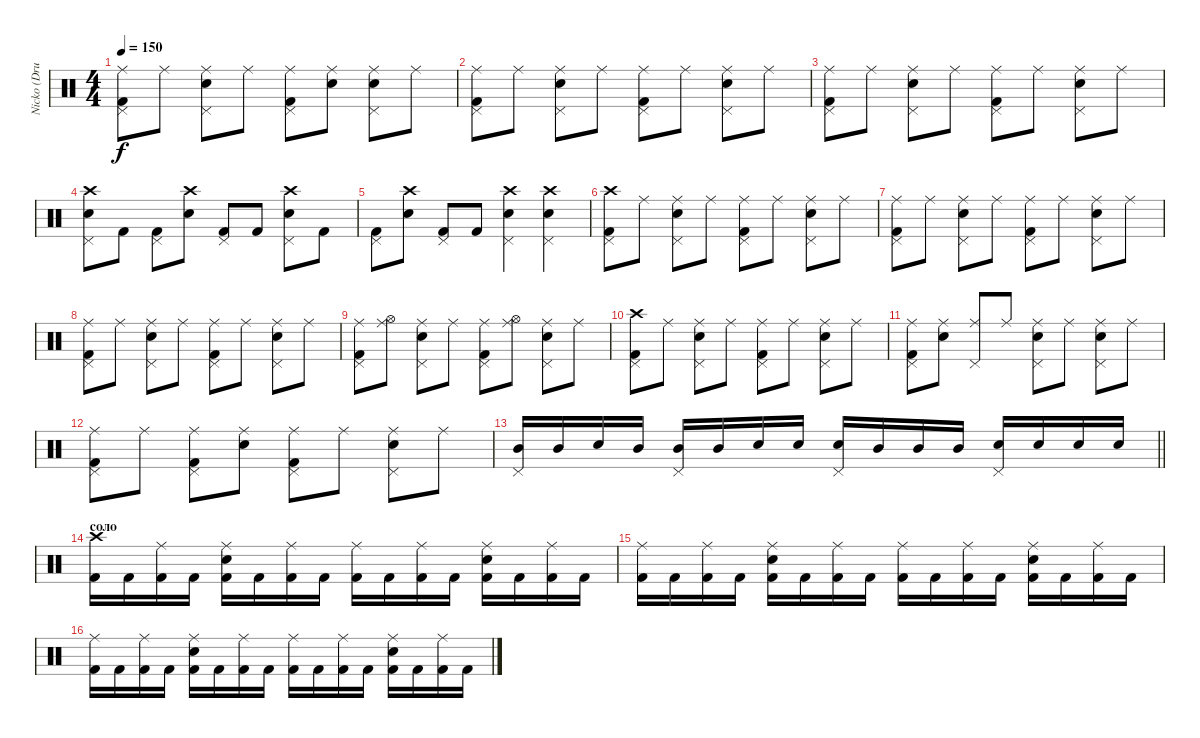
\track ("Nicko (Drums)" "Nicko (Dru") {instrument percussion}
\staff {score}
\articulation defaults
\ts (4 4)
\tempo 150
\clef neutral
\ks c
("Ride (middle)" "Pedal Hi-Hat (hit)" "Kick (hit) 2").8{dy f} "Ride (middle)".8 ("Ride (middle)" "Snare (hit) 2" "Pedal Hi-Hat (hit)").8 "Ride (middle)".8 ("Ride (middle)" "Pedal Hi-Hat (hit)" "Kick (hit) 2").8 ("Ride (middle)" "Snare (hit) 2").8 ("Ride (middle)" "Snare (hit) 2" "Pedal Hi-Hat (hit)").8 "Ride (middle)".8 |
("Ride (middle)" "Pedal Hi-Hat (hit)" "Kick (hit) 2").8 "Ride (middle)".8 ("Ride (middle)" "Snare (hit) 2" "Pedal Hi-Hat (hit)").8 "Ride (middle)".8 ("Ride (middle)" "Pedal Hi-Hat (hit)" "Kick (hit) 2").8 "Ride (middle)".8 ("Ride (middle)" "Snare (hit) 2" "Pedal Hi-Hat (hit)").8 "Ride (middle)".8 |
("Ride (middle)" "Pedal Hi-Hat (hit)" "Kick (hit) 2").8 "Ride (middle)".8 ("Ride (middle)" "Snare (hit) 2" "Pedal Hi-Hat (hit)").8 "Ride (middle)".8 ("Ride (middle)" "Pedal Hi-Hat (hit)" "Kick (hit) 2").8 "Ride (middle)".8 ("Ride (middle)" "Snare (hit) 2" "Pedal Hi-Hat (hit)").8 "Ride (middle)".8 |
("Crash high (hit)" "Snare (hit) 2" "Pedal Hi-Hat (hit)").8 "Kick (hit) 2".8 ("Pedal Hi-Hat (hit)" "Kick (hit) 2").8 ("Crash high (hit)" "Snare (hit) 2").8 ("Pedal Hi-Hat (hit)" "Kick (hit) 2").8 "Kick (hit) 2".8 ("Crash high (hit)" "Snare (hit) 2" "Pedal Hi-Hat (hit)").8 "Kick (hit) 2".8 |
("Pedal Hi-Hat (hit)" "Kick (hit) 2").8 ("Crash high (hit)" "Snare (hit) 2").8 ("Pedal Hi-Hat (hit)" "Kick (hit) 2").8 "Kick (hit) 2".8 ("Crash high (hit)" "Snare (hit) 2" "Pedal Hi-Hat (hit)").4 ("Crash high (hit)" "Snare (hit) 2" "Pedal Hi-Hat (hit)").4 |
("Crash high (hit)" "Pedal Hi-Hat (hit)" "Kick (hit) 2").8 "Ride (middle)".8 ("Ride (middle)" "Snare (hit) 2" "Pedal Hi-Hat (hit)").8 "Ride (middle)".8 ("Ride (middle)" "Pedal Hi-Hat (hit)" "Kick (hit) 2").8 "Ride (middle)".8 ("Ride (middle)" "Snare (hit) 2" "Pedal Hi-Hat (hit)").8 "Ride (middle)".8 |
("Ride (middle)" "Pedal Hi-Hat (hit)" "Kick (hit) 2").8 "Ride (middle)".8 ("Ride (middle)" "Snare (hit) 2" "Pedal Hi-Hat (hit)").8 "Ride (middle)".8 ("Ride (middle)" "Pedal Hi-Hat (hit)" "Kick (hit) 2").8 "Ride (middle)".8 ("Ride (middle)" "Snare (hit) 2" "Pedal Hi-Hat (hit)").8 "Ride (middle)".8 |
("Ride (middle)" "Pedal Hi-Hat (hit)" "Kick (hit) 2").8 "Ride (middle)".8 ("Ride (middle)" "Snare (hit) 2" "Pedal Hi-Hat (hit)").8 "Ride (middle)".8 ("Ride (middle)" "Pedal Hi-Hat (hit)" "Kick (hit) 2").8 "Ride (middle)".8 ("Ride (middle)" "Snare (hit) 2" "Pedal Hi-Hat (hit)").8 "Ride (middle)".8 |
("Ride (middle)" "Pedal Hi-Hat (hit)" "Kick (hit) 2").8 ("Ride (middle)" "Hi-Hat (open)").8 ("Ride (middle)" "Snare (hit) 2" "Pedal Hi-Hat (hit)").8 "Ride (middle)".8 ("Ride (middle)" "Pedal Hi-Hat (hit)" "Kick (hit) 2").8 ("Ride (middle)" "Hi-Hat (open)").8 ("Ride (middle)" "Snare (hit) 2" "Pedal Hi-Hat (hit)").8 "Ride (middle)".8 |
("Crash high (hit)" "Pedal Hi-Hat (hit)" "Kick (hit) 2").8 "Ride (middle)".8 ("Ride (middle)" "Snare (hit) 2" "Pedal Hi-Hat (hit)").8 "Ride (middle)".8 ("Ride (middle)" "Pedal Hi-Hat (hit)" "Kick (hit) 2").8 "Ride (middle)".8 ("Ride (middle)" "Snare (hit) 2" "Pedal Hi-Hat (hit)").8 "Ride (middle)".8 |
("Ride (middle)" "Pedal Hi-Hat (hit)" "Kick (hit) 2").8 ("Ride (middle)" "Snare (hit) 2").8 ("Ride (middle)" "Pedal Hi-Hat (hit)").8 "Ride (middle)".8 ("Ride (middle)" "Snare (hit) 2" "Pedal Hi-Hat (hit)").8 "Ride (middle)".8 ("Ride (middle)" "Snare (hit) 2" "Pedal Hi-Hat (hit)").8 "Ride (middle)".8 |
("Ride (middle)" "Pedal Hi-Hat (hit)" "Kick (hit) 2").8 "Ride (middle)".8 ("Ride (middle)" "Pedal Hi-Hat (hit)" "Kick (hit) 2").8 ("Ride (middle)" "Snare (hit) 2").8 ("Ride (middle)" "Pedal Hi-Hat (hit)" "Kick (hit) 2").8 "Ride (middle)".8 ("Ride (middle)" "Snare (hit) 2" "Pedal Hi-Hat (hit)").8 "Ride (middle)".8 |
\barLineRight lightlight
("Mid Tom (hit)" "Pedal Hi-Hat (hit)").16 "Mid Tom (hit)".16 "Snare (hit) 2".16 "Mid Tom (hit)".16 ("Mid Tom (hit)" "Pedal Hi-Hat (hit)").16 "Mid Tom (hit)".16 "Snare (hit) 2".16 "Snare (hit) 2".16 ("Snare (hit) 2" "Pedal Hi-Hat (hit)").16 "Mid Tom (hit)".16 "Mid Tom (hit)".16 "Mid Tom (hit)".16 ("Snare (hit) 2" "Pedal Hi-Hat (hit)").16 "Snare (hit) 2".16 "Snare (hit) 2".16 "Snare (hit) 2".16 |
\section ("" "соло")
("Crash high (hit)" "Kick (hit) 2").16 "Kick (hit) 2".16 ("Ride (middle)" "Kick (hit) 2").16 "Kick (hit) 2".16 ("Ride (middle)" "Snare (hit) 2" "Kick (hit) 2").16 "Kick (hit) 2".16 ("Ride (middle)" "Kick (hit) 2").16 "Kick (hit) 2".16 ("Ride (middle)" "Kick (hit) 2").16 "Kick (hit) 2".16 ("Ride (middle)" "Kick (hit) 2").16 "Kick (hit) 2".16 ("Ride (middle)" "Snare (hit) 2" "Kick (hit) 2").16 "Kick (hit) 2".16 ("Ride (middle)" "Kick (hit) 2").16 "Kick (hit) 2".16 |
("Ride (middle)" "Kick (hit) 2").16 "Kick (hit) 2".16 ("Ride (middle)" "Kick (hit) 2").16 "Kick (hit) 2".16 ("Ride (middle)" "Snare (hit) 2" "Kick (hit) 2").16 "Kick (hit) 2".16 ("Ride (middle)" "Kick (hit) 2").16 "Kick (hit) 2".16 ("Ride (middle)" "Kick (hit) 2").16 "Kick (hit) 2".16 ("Ride (middle)" "Kick (hit) 2").16 "Kick (hit) 2".16 ("Ride (middle)" "Snare (hit) 2" "Kick (hit) 2").16 "Kick (hit) 2".16 ("Ride (middle)" "Kick (hit) 2").16 "Kick (hit) 2".16 |
("Ride (middle)" "Kick (hit) 2").16 "Kick (hit) 2".16 ("Ride (middle)" "Kick (hit) 2").16 "Kick (hit) 2".16 ("Ride (middle)" "Snare (hit) 2" "Kick (hit) 2").16 "Kick (hit) 2".16 ("Ride (middle)" "Kick (hit) 2").16 "Kick (hit) 2".16 ("Ride (middle)" "Kick (hit) 2").16 "Kick (hit) 2".16 ("Ride (middle)" "Kick (hit) 2").16 "Kick (hit) 2".16 ("Ride (middle)" "Snare (hit) 2" "Kick (hit) 2").16 "Kick (hit) 2".16 ("Ride (middle)" "Kick (hit) 2").16 "Kick (hit) 2".16
